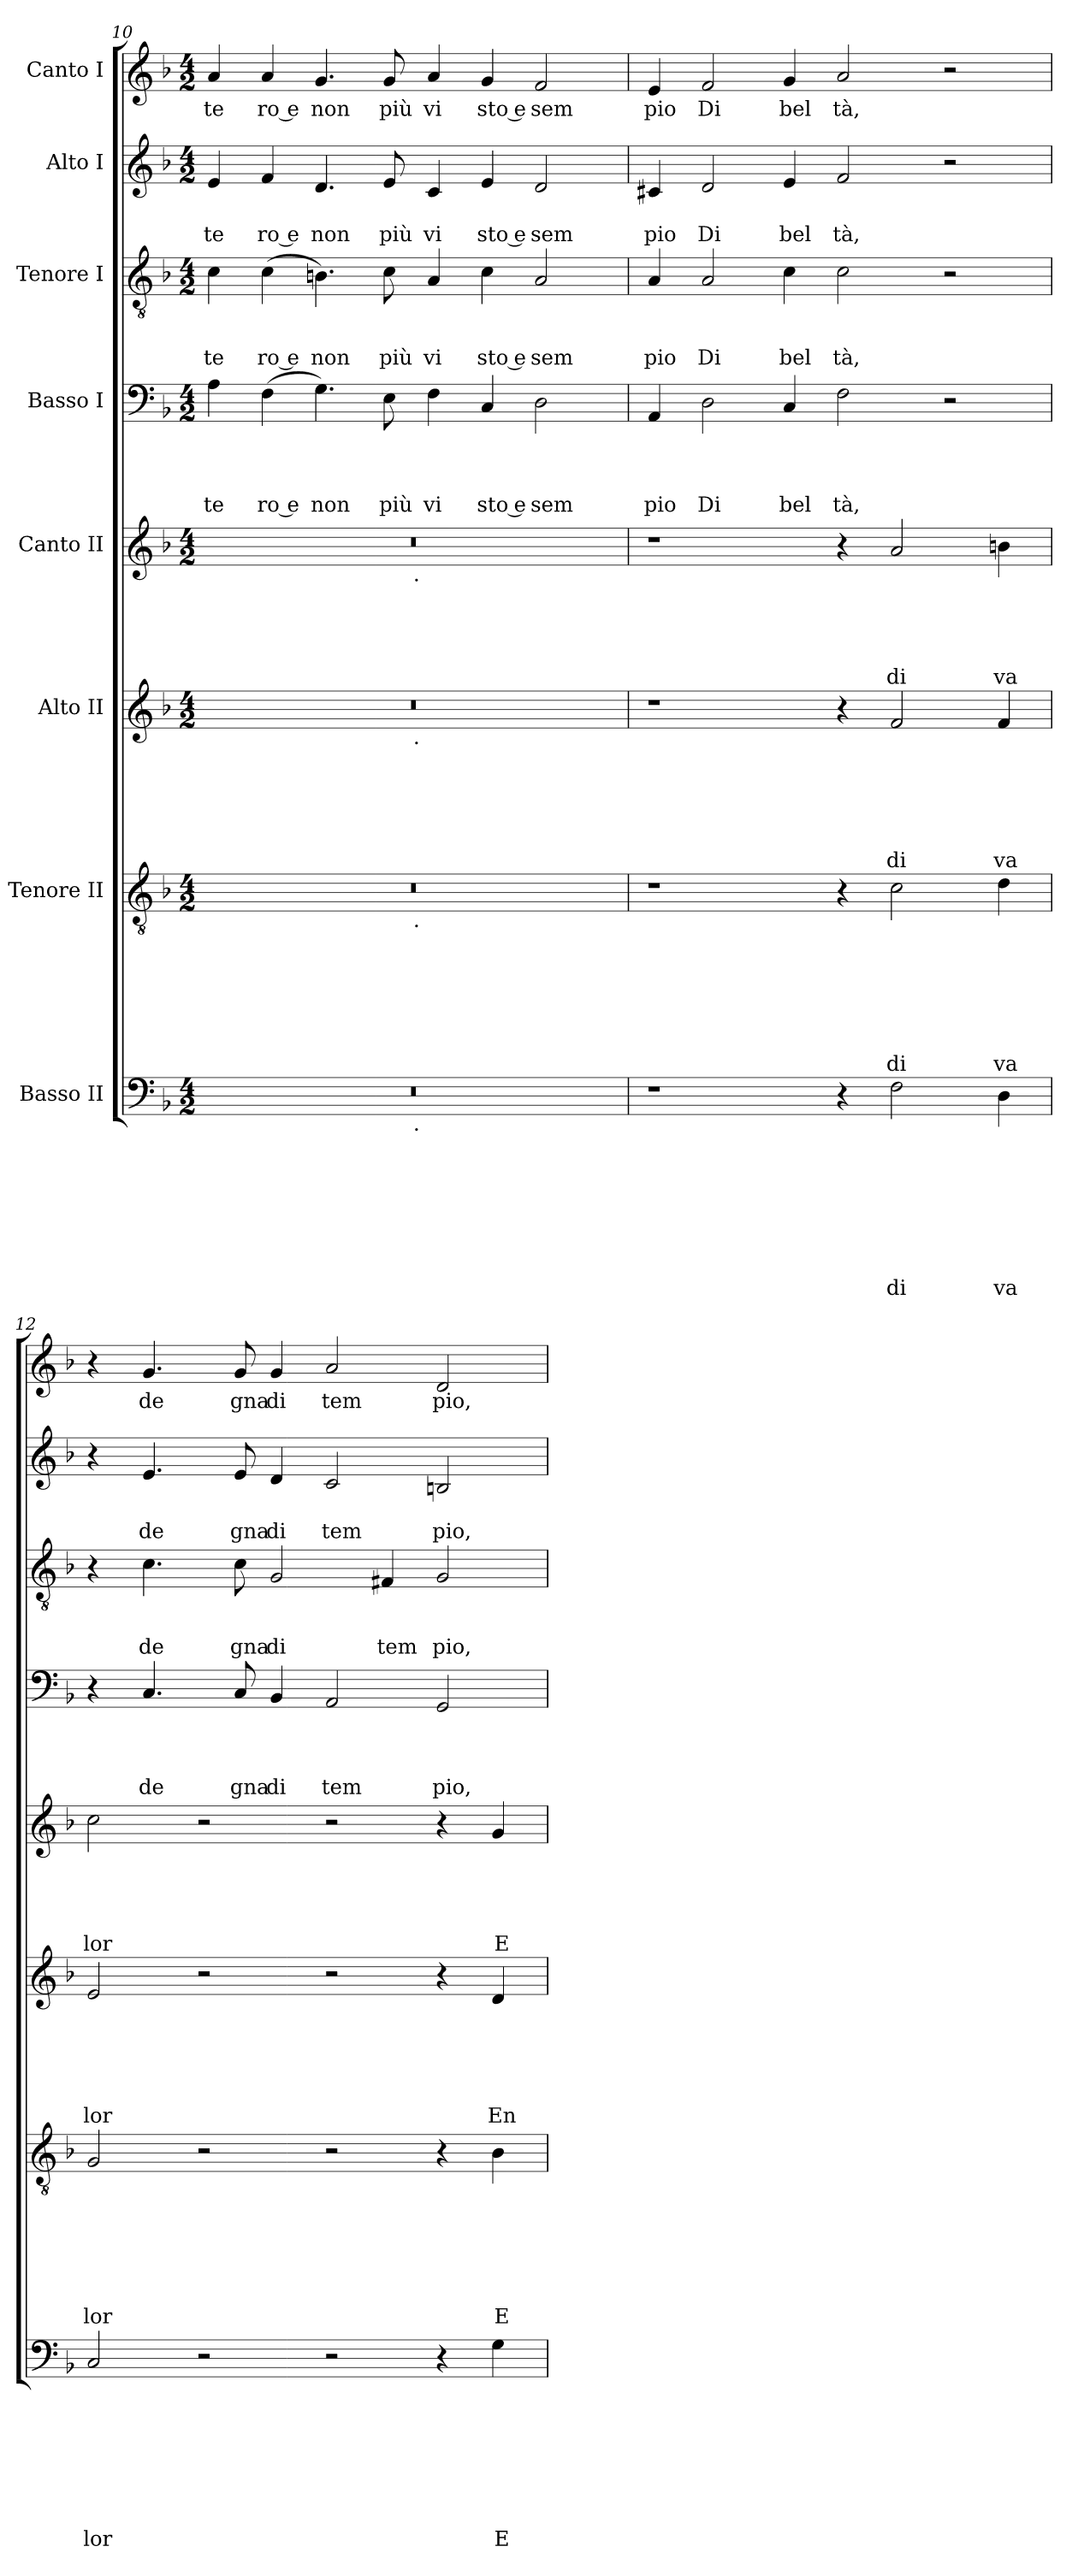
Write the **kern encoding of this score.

**kern	**text	**text	**text	**text	**text	**text	**text	**text	**kern	**text	**text	**text	**text	**text	**text	**text	**kern	**text	**text	**text	**text	**text	**text	**kern	**text	**text	**text	**text	**text	**kern	**text	**text	**text	**text	**kern	**text	**text	**text	**kern	**text	**text	**kern	**text
*part8	*part8	*part8	*part8	*part8	*part8	*part8	*part8	*part8	*part7	*part7	*part7	*part7	*part7	*part7	*part7	*part7	*part6	*part6	*part6	*part6	*part6	*part6	*part6	*part5	*part5	*part5	*part5	*part5	*part5	*part4	*part4	*part4	*part4	*part4	*part3	*part3	*part3	*part3	*part2	*part2	*part2	*part1	*part1
*staff8	*staff8	*staff8	*staff8	*staff8	*staff8	*staff8	*staff8	*staff8	*staff7	*staff7	*staff7	*staff7	*staff7	*staff7	*staff7	*staff7	*staff6	*staff6	*staff6	*staff6	*staff6	*staff6	*staff6	*staff5	*staff5	*staff5	*staff5	*staff5	*staff5	*staff4	*staff4	*staff4	*staff4	*staff4	*staff3	*staff3	*staff3	*staff3	*staff2	*staff2	*staff2	*staff1	*staff1
*I"Basso II	*	*	*	*	*	*	*	*	*I"Tenore II	*	*	*	*	*	*	*	*I"Alto II	*	*	*	*	*	*	*I"Canto II	*	*	*	*	*	*I"Basso I	*	*	*	*	*I"Tenore I	*	*	*	*I"Alto I	*	*	*I"Canto I	*
!!LO:PB:g=z
*clefF4	*	*	*	*	*	*	*	*	*clefGv2	*	*	*	*	*	*	*	*clefG2	*	*	*	*	*	*	*clefG2	*	*	*	*	*	*clefF4	*	*	*	*	*clefGv2	*	*	*	*clefG2	*	*	*clefG2	*
*k[b-]	*	*	*	*	*	*	*	*	*k[b-]	*	*	*	*	*	*	*	*k[b-]	*	*	*	*	*	*	*k[b-]	*	*	*	*	*	*k[b-]	*	*	*	*	*k[b-]	*	*	*	*k[b-]	*	*	*k[b-]	*
*F:	*	*	*	*	*	*	*	*	*F:	*	*	*	*	*	*	*	*F:	*	*	*	*	*	*	*F:	*	*	*	*	*	*F:	*	*	*	*	*F:	*	*	*	*F:	*	*	*F:	*
*M4/2	*	*	*	*	*	*	*	*	*M4/2	*	*	*	*	*	*	*	*M4/2	*	*	*	*	*	*	*M4/2	*	*	*	*	*	*M4/2	*	*	*	*	*M4/2	*	*	*	*M4/2	*	*	*M4/2	*
=10	=10	=10	=10	=10	=10	=10	=10	=10	=10	=10	=10	=10	=10	=10	=10	=10	=10	=10	=10	=10	=10	=10	=10	=10	=10	=10	=10	=10	=10	=10	=10	=10	=10	=10	=10	=10	=10	=10	=10	=10	=10	=10	=10
!	!	!	!	!	!	!	!	!	!	!	!	!	!	!	!	!	!	!	!	!	!	!	!	!	!	!	!	!	!	!	!	!	!	!LO:LY:b	!	!	!	!LO:LY:b	!	!	!LO:LY:b	!	!LO:LY:b
*^	*	*	*	*	*	*	*	*	*^	*	*	*	*	*	*	*	*^	*	*	*	*	*	*	*^	*	*	*	*	*	*	*	*	*	*	*	*	*	*	*	*	*	*	*
0r	2ryy	.	.	.	.	.	.	.	.	0r	2ryy	.	.	.	.	.	.	.	0r	2ryy	.	.	.	.	.	.	0r	2ryy	.	.	.	.	.	4A\	.	.	.	te	4c\	.	.	te	4e/	.	te	4a/	te
!	!	!	!	!	!	!	!	!	!	!	!	!	!	!	!	!	!	!	!	!	!	!	!	!	!	!	!	!	!	!	!	!	!	!	!	!	!	!LO:LY:b:rj	!	!	!	!LO:LY:b:rj	!	!	!LO:LY:b:rj	!	!LO:LY:b:rj
.	.	.	.	.	.	.	.	.	.	.	.	.	.	.	.	.	.	.	.	.	.	.	.	.	.	.	.	.	.	.	.	.	.	(<4F\	.	.	.	ro e	(<4c\	.	.	ro e	4f/	.	ro e	4a/	ro e
!	!	!	!	!	!	!	!	!	!	!	!	!	!	!	!	!	!	!	!	!	!	!	!	!	!	!	!	!	!	!	!	!	!	!	!	!	!	!LO:LY:b	!	!	!	!LO:LY:b	!	!	!LO:LY:b	!	!LO:LY:b
.	4...ryy	.	.	.	.	.	.	.	.	.	4...ryy	.	.	.	.	.	.	.	.	4...ryy	.	.	.	.	.	.	.	4...ryy	.	.	.	.	.	4.G\)	.	.	.	non	4.Bn\)	.	.	non	4.d/	.	non	4.g/	non
!	!	!	!	!	!	!	!	!	!	!	!	!	!	!	!	!	!	!	!	!	!	!	!	!	!	!	!	!	!	!	!	!	!	!	!	!	!	!LO:LY:b	!	!	!	!LO:LY:b	!	!	!LO:LY:b	!	!LO:LY:b
.	.	.	.	.	.	.	.	.	.	.	.	.	.	.	.	.	.	.	.	.	.	.	.	.	.	.	.	.	.	.	.	.	.	8E\	.	.	.	più	8c\	.	.	più	8e/	.	più	8g/	più
!	!	!	!	!	!	!	!	!	!	!	!	!	!	!	!	!	!	!	!	!	!	!	!	!	!	!	!	!LO:TX:b:t=.	!	!	!	!	!	!	!	!	!	!	!	!	!	!	!	!	!	!	!
!	!	!	!	!	!	!	!	!	!	!	!	!	!	!	!	!	!	!	!	!LO:TX:b:t=.	!	!	!	!	!	!	!	!	!	!	!	!	!	!	!	!	!	!	!	!	!	!	!	!	!	!	!
!	!	!	!	!	!	!	!	!	!	!	!LO:TX:b:t=.	!	!	!	!	!	!	!	!	!	!	!	!	!	!	!	!	!	!	!	!	!	!	!	!	!	!	!	!	!	!	!	!	!	!	!	!
!	!LO:TX:b:t=.	!	!	!	!	!	!	!	!	!	!	!	!	!	!	!	!	!	!	!	!	!	!	!	!	!	!	!	!	!	!	!	!	!	!	!	!	!	!	!	!	!	!	!	!	!	!
.	1ryy	.	.	.	.	.	.	.	.	.	1ryy	.	.	.	.	.	.	.	.	1ryy	.	.	.	.	.	.	.	1ryy	.	.	.	.	.	.	.	.	.	.	.	.	.	.	.	.	.	.	.
!	!	!	!	!	!	!	!	!	!	!	!	!	!	!	!	!	!	!	!	!	!	!	!	!	!	!	!	!	!	!	!	!	!	!	!	!	!	!LO:LY:b	!	!	!	!LO:LY:b	!	!	!LO:LY:b	!	!LO:LY:b
.	.	.	.	.	.	.	.	.	.	.	.	.	.	.	.	.	.	.	.	.	.	.	.	.	.	.	.	.	.	.	.	.	.	4F\	.	.	.	vi	4A/	.	.	vi	4c/	.	vi	4a/	vi
!	!	!	!	!	!	!	!	!	!	!	!	!	!	!	!	!	!	!	!	!	!	!	!	!	!	!	!	!	!	!	!	!	!	!	!	!	!	!LO:LY:b:rj	!	!	!	!LO:LY:b:rj	!	!	!LO:LY:b:rj	!	!LO:LY:b:rj
.	.	.	.	.	.	.	.	.	.	.	.	.	.	.	.	.	.	.	.	.	.	.	.	.	.	.	.	.	.	.	.	.	.	4C/	.	.	.	sto e	4c\	.	.	sto e	4e/	.	sto e	4g/	sto e
!	!	!	!	!	!	!	!	!	!	!	!	!	!	!	!	!	!	!	!	!	!	!	!	!	!	!	!	!	!	!	!	!	!	!	!	!	!	!LO:LY:b	!	!	!	!LO:LY:b	!	!	!LO:LY:b	!	!LO:LY:b
.	.	.	.	.	.	.	.	.	.	.	.	.	.	.	.	.	.	.	.	.	.	.	.	.	.	.	.	.	.	.	.	.	.	2D\	.	.	.	sem	2A/	.	.	sem	2d/	.	sem	2f/	sem
.	32ryy	.	.	.	.	.	.	.	.	.	32ryy	.	.	.	.	.	.	.	.	32ryy	.	.	.	.	.	.	.	32ryy	.	.	.	.	.	.	.	.	.	.	.	.	.	.	.	.	.	.	.
=11	=11	=11	=11	=11	=11	=11	=11	=11	=11	=11	=11	=11	=11	=11	=11	=11	=11	=11	=11	=11	=11	=11	=11	=11	=11	=11	=11	=11	=11	=11	=11	=11	=11	=11	=11	=11	=11	=11	=11	=11	=11	=11	=11	=11	=11	=11	=11
!	!	!	!	!	!	!	!	!	!	!	!	!	!	!	!	!	!	!	!	!	!	!	!	!	!	!	!	!	!	!	!	!	!	!	!	!	!	!LO:LY:b	!	!	!	!LO:LY:b	!	!	!LO:LY:b	!	!LO:LY:b
*v	*v	*	*	*	*	*	*	*	*	*	*	*	*	*	*	*	*	*	*v	*v	*	*	*	*	*	*	*v	*v	*	*	*	*	*	*	*	*	*	*	*	*	*	*	*	*	*	*	*
*	*	*	*	*	*	*	*	*	*v	*v	*	*	*	*	*	*	*	*	*	*	*	*	*	*	*	*	*	*	*	*	*	*	*	*	*	*	*	*	*	*	*	*	*	*
1r	.	.	.	.	.	.	.	.	1r	.	.	.	.	.	.	.	1r	.	.	.	.	.	.	1r	.	.	.	.	.	4AA/	.	.	.	pio	4A/	.	.	pio	4c#X/	.	pio	4e/	pio
!	!	!	!	!	!	!	!	!	!	!	!	!	!	!	!	!	!	!	!	!	!	!	!	!	!	!	!	!	!	!	!	!	!	!LO:LY:b	!	!	!	!LO:LY:b	!	!	!LO:LY:b	!	!LO:LY:b
.	.	.	.	.	.	.	.	.	.	.	.	.	.	.	.	.	.	.	.	.	.	.	.	.	.	.	.	.	.	2D\	.	.	.	Di	2A/	.	.	Di	2d/	.	Di	2f/	Di
!	!	!	!	!	!	!	!	!	!	!	!	!	!	!	!	!	!	!	!	!	!	!	!	!	!	!	!	!	!	!	!	!	!	!LO:LY:b	!	!	!	!LO:LY:b	!	!	!LO:LY:b	!	!LO:LY:b
.	.	.	.	.	.	.	.	.	.	.	.	.	.	.	.	.	.	.	.	.	.	.	.	.	.	.	.	.	.	4C/	.	.	.	bel	4c\	.	.	bel	4e/	.	bel	4g/	bel
!	!	!	!	!	!	!	!	!	!	!	!	!	!	!	!	!	!	!	!	!	!	!	!	!	!	!	!	!	!	!	!	!	!	!LO:LY:b	!	!	!	!LO:LY:b	!	!	!LO:LY:b	!	!LO:LY:b
4r	.	.	.	.	.	.	.	.	4r	.	.	.	.	.	.	.	4r	.	.	.	.	.	.	4r	.	.	.	.	.	2F\	.	.	.	tà,	2c\	.	.	tà,	2f/	.	tà,	2a/	tà,
!	!	!	!	!	!	!	!	!LO:LY:b	!	!	!	!	!	!	!	!LO:LY:b	!	!	!	!	!	!	!LO:LY:b	!	!	!	!	!	!LO:LY:b	!	!	!	!	!	!	!	!	!	!	!	!	!	!
2F\	.	.	.	.	.	.	.	di	2c\	.	.	.	.	.	.	di	2f/	.	.	.	.	.	di	2a/	.	.	.	.	di	.	.	.	.	.	.	.	.	.	.	.	.	.	.
.	.	.	.	.	.	.	.	.	.	.	.	.	.	.	.	.	.	.	.	.	.	.	.	.	.	.	.	.	.	2r	.	.	.	.	2r	.	.	.	2r	.	.	2r	.
!	!	!	!	!	!	!	!	!LO:LY:b	!	!	!	!	!	!	!	!LO:LY:b	!	!	!	!	!	!	!LO:LY:b	!	!	!	!	!	!LO:LY:b	!	!	!	!	!	!	!	!	!	!	!	!	!	!
4D\	.	.	.	.	.	.	.	va	4d\	.	.	.	.	.	.	va	4f/	.	.	.	.	.	va	4bn\	.	.	.	.	va	.	.	.	.	.	.	.	.	.	.	.	.	.	.
=12	=12	=12	=12	=12	=12	=12	=12	=12	=12	=12	=12	=12	=12	=12	=12	=12	=12	=12	=12	=12	=12	=12	=12	=12	=12	=12	=12	=12	=12	=12	=12	=12	=12	=12	=12	=12	=12	=12	=12	=12	=12	=12	=12
!	!	!	!	!	!	!	!	!LO:LY:b	!	!	!	!	!	!	!	!LO:LY:b	!	!	!	!	!	!	!LO:LY:b	!	!	!	!	!	!LO:LY:b	!	!	!	!	!	!	!	!	!	!	!	!	!	!
2C/	.	.	.	.	.	.	.	lor	2G/	.	.	.	.	.	.	lor	2e/	.	.	.	.	.	lor	2cc\	.	.	.	.	lor	4r	.	.	.	.	4r	.	.	.	4r	.	.	4r	.
!	!	!	!	!	!	!	!	!	!	!	!	!	!	!	!	!	!	!	!	!	!	!	!	!	!	!	!	!	!	!	!	!	!	!LO:LY:b	!	!	!	!LO:LY:b	!	!	!LO:LY:b	!	!LO:LY:b
.	.	.	.	.	.	.	.	.	.	.	.	.	.	.	.	.	.	.	.	.	.	.	.	.	.	.	.	.	.	4.C/	.	.	.	de	4.c\	.	.	de	4.e/	.	de	4.g/	de
2r	.	.	.	.	.	.	.	.	2r	.	.	.	.	.	.	.	2r	.	.	.	.	.	.	2r	.	.	.	.	.	.	.	.	.	.	.	.	.	.	.	.	.	.	.
!	!	!	!	!	!	!	!	!	!	!	!	!	!	!	!	!	!	!	!	!	!	!	!	!	!	!	!	!	!	!	!	!	!	!LO:LY:b	!	!	!	!LO:LY:b	!	!	!LO:LY:b	!	!LO:LY:b
.	.	.	.	.	.	.	.	.	.	.	.	.	.	.	.	.	.	.	.	.	.	.	.	.	.	.	.	.	.	8C/	.	.	.	gna	8c\	.	.	gna	8e/	.	gna	8g/	gna
!	!	!	!	!	!	!	!	!	!	!	!	!	!	!	!	!	!	!	!	!	!	!	!	!	!	!	!	!	!	!	!	!	!	!LO:LY:b	!	!	!	!LO:LY:b	!	!	!LO:LY:b	!	!LO:LY:b
.	.	.	.	.	.	.	.	.	.	.	.	.	.	.	.	.	.	.	.	.	.	.	.	.	.	.	.	.	.	4BB-/	.	.	.	di	2G/	.	.	di	4d/	.	di	4g/	di
!	!	!	!	!	!	!	!	!	!	!	!	!	!	!	!	!	!	!	!	!	!	!	!	!	!	!	!	!	!	!	!	!	!	!LO:LY:b	!	!	!	!	!	!	!LO:LY:b	!	!LO:LY:b
2r	.	.	.	.	.	.	.	.	2r	.	.	.	.	.	.	.	2r	.	.	.	.	.	.	2r	.	.	.	.	.	2AA/	.	.	.	tem	.	.	.	.	2c/	.	tem	2a/	tem
!	!	!	!	!	!	!	!	!	!	!	!	!	!	!	!	!	!	!	!	!	!	!	!	!	!	!	!	!	!	!	!	!	!	!	!	!	!	!LO:LY:b	!	!	!	!	!
.	.	.	.	.	.	.	.	.	.	.	.	.	.	.	.	.	.	.	.	.	.	.	.	.	.	.	.	.	.	.	.	.	.	.	4F#X/	.	.	tem	.	.	.	.	.
!	!	!	!	!	!	!	!	!	!	!	!	!	!	!	!	!	!	!	!	!	!	!	!	!	!	!	!	!	!	!	!	!	!	!LO:LY:b	!	!	!	!LO:LY:b	!	!	!LO:LY:b	!	!LO:LY:b
4r	.	.	.	.	.	.	.	.	4r	.	.	.	.	.	.	.	4r	.	.	.	.	.	.	4r	.	.	.	.	.	2GG/	.	.	.	pio,	2G/	.	.	pio,	2Bn/	.	pio,	2d/	pio,
!	!	!	!	!	!	!	!	!LO:LY:b	!	!	!	!	!	!	!	!LO:LY:b	!	!	!	!	!	!	!LO:LY:b:rj	!	!	!	!	!	!LO:LY:b	!	!	!	!	!	!	!	!	!	!	!	!	!	!
4G\	.	.	.	.	.	.	.	E	4B-\	.	.	.	.	.	.	E	4d/	.	.	.	.	.	En	4g/	.	.	.	.	E	.	.	.	.	.	.	.	.	.	.	.	.	.	.
=	=	=	=	=	=	=	=	=	=	=	=	=	=	=	=	=	=	=	=	=	=	=	=	=	=	=	=	=	=	=	=	=	=	=	=	=	=	=	=	=	=	=	=
*-	*-	*-	*-	*-	*-	*-	*-	*-	*-	*-	*-	*-	*-	*-	*-	*-	*-	*-	*-	*-	*-	*-	*-	*-	*-	*-	*-	*-	*-	*-	*-	*-	*-	*-	*-	*-	*-	*-	*-	*-	*-	*-	*-
